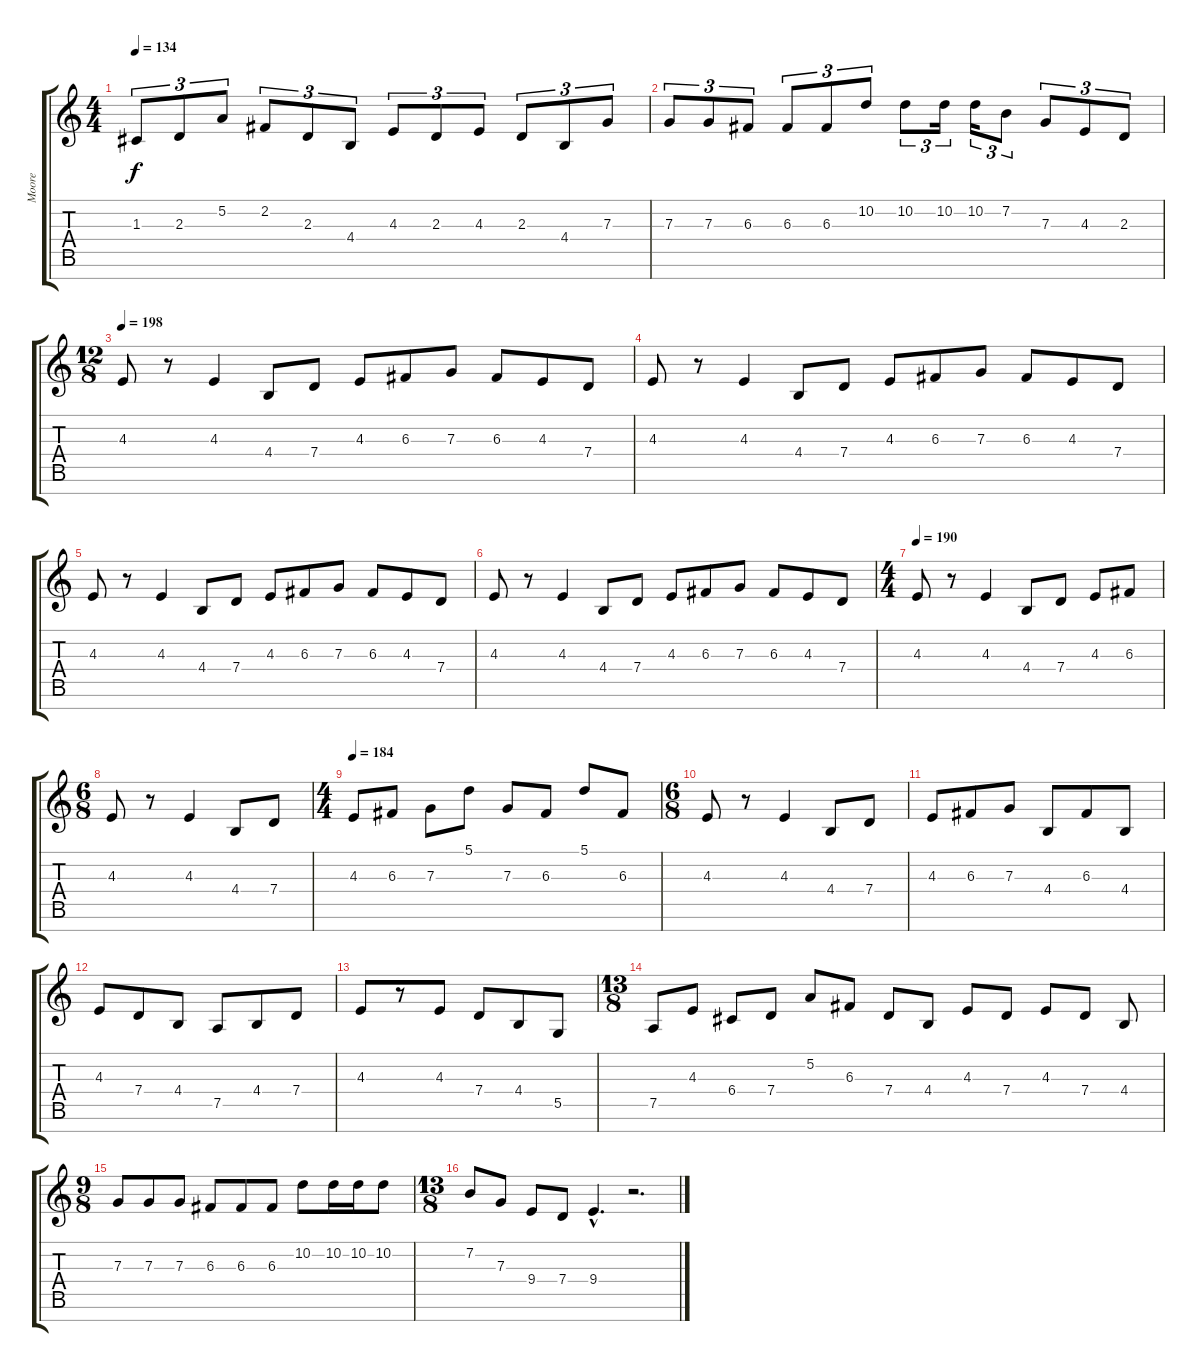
\track ("Moore" "Moore") {instrument lead2sawtooth}
\staff {score tabs}
\tuning (A4 E4 C4 G3 D3 A2 E2) {hide}
\ts (4 4)
\tempo 134
\clef g2
\ks c
1.3.8{tu (3 2) dy f} 2.3.8{tu (3 2)} 5.2.8{tu (3 2)} 2.2.8{tu (3 2)} 2.3.8{tu (3 2)} 4.4.8{tu (3 2)} 4.3.8{tu (3 2)} 2.3.8{tu (3 2)} 4.3.8{tu (3 2)} 2.3.8{tu (3 2)} 4.4.8{tu (3 2)} 7.3.8{tu (3 2)} |
7.3.8{tu (3 2)} 7.3.8{tu (3 2)} 6.3.8{tu (3 2)} 6.3.8{tu (3 2)} 6.3.8{tu (3 2)} 10.2.8{tu (3 2)} 10.2.8{tu (3 2)} 10.2.16{tu (3 2)} 10.2.16{tu (3 2)} 7.2.8{tu (3 2)} 7.3.8{tu (3 2)} 4.3.8{tu (3 2)} 2.3.8{tu (3 2)} |
\ts (12 8)
\tempo 198
4.3.8 r.8 4.3.4 4.4.8 7.4.8 4.3.8 6.3.8 7.3.8 6.3.8 4.3.8 7.4.8 |
4.3.8 r.8 4.3.4 4.4.8 7.4.8 4.3.8 6.3.8 7.3.8 6.3.8 4.3.8 7.4.8 |
4.3.8 r.8 4.3.4 4.4.8 7.4.8 4.3.8 6.3.8 7.3.8 6.3.8 4.3.8 7.4.8 |
4.3.8 r.8 4.3.4 4.4.8 7.4.8 4.3.8 6.3.8 7.3.8 6.3.8 4.3.8 7.4.8 |
\ts (4 4)
\tempo 190
4.3.8 r.8 4.3.4 4.4.8 7.4.8 4.3.8 6.3.8 |
\ts (6 8)
4.3.8 r.8 4.3.4 4.4.8 7.4.8 |
\ts (4 4)
\tempo 184
4.3.8 6.3.8 7.3.8 5.1.8 7.3.8 6.3.8 5.1.8 6.3.8 |
\ts (6 8)
4.3.8 r.8 4.3.4 4.4.8 7.4.8 |
4.3.8 6.3.8 7.3.8 4.4.8 6.3.8 4.4.8 |
4.3.8 7.4.8 4.4.8 7.5.8 4.4.8 7.4.8 |
4.3.8 r.8 4.3.8 7.4.8 4.4.8 5.5.8 |
\ts (13 8)
7.5.8 4.3.8 6.4.8 7.4.8 5.2.8 6.3.8 7.4.8 4.4.8 4.3.8 7.4.8 4.3.8 7.4.8 4.4.8 |
\ts (9 8)
7.3.8 7.3.8 7.3.8 6.3.8 6.3.8 6.3.8 10.2.8 10.2.16 10.2.16 10.2.8 |
\ts (13 8)
7.2.8 7.3.8 9.4.8 7.4.8 9.4{hac}.4{d} r.2{d}
